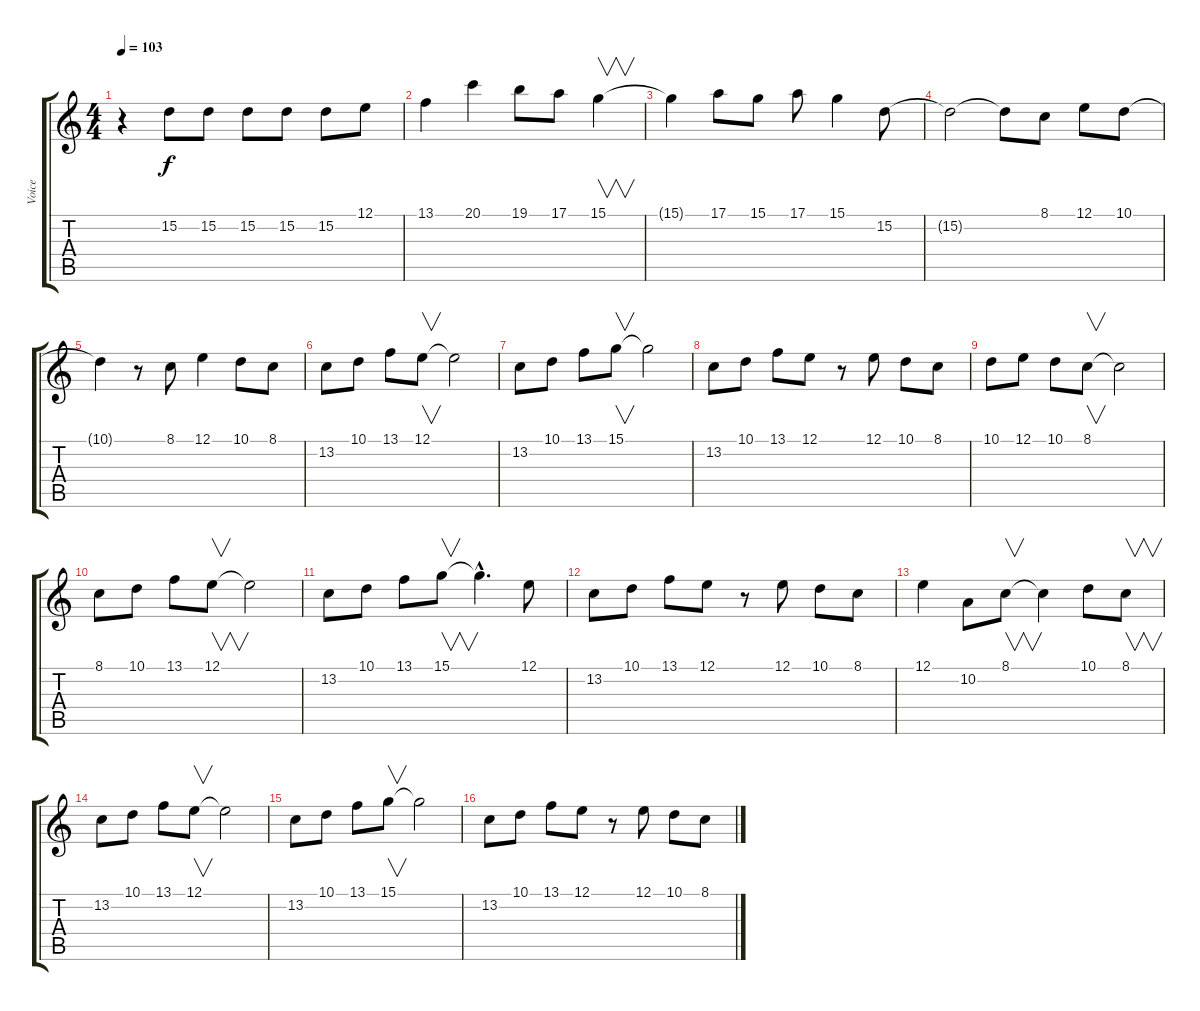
\track ("Voice" "Voice") {instrument synthvoice}
\staff {score tabs}
\tuning (E4 B3 G3 D3 A2 E2) {hide}
\ts (4 4)
\tempo 103
\clef g2
\ks c
r.4{dy f} 15.2.8 15.2.8 15.2.8 15.2.8 15.2.8 12.1.8 |
13.1.4 20.1.4 19.1.8 17.1.8 15.1.4{v} |
15.1{t}.4 17.1.8 15.1.8 17.1.8 15.1.4 15.2.8 |
15.2{t}.2 15.2{t}.8 8.1.8 12.1.8 10.1.8 |
10.1{t}.4 r.8 8.1.8 12.1.4 10.1.8 8.1.8 |
13.2.8 10.1.8 13.1.8 12.1.8{v} 12.1{t}.2 |
13.2.8 10.1.8 13.1.8 15.1.8{v} 15.1{t}.2 |
13.2.8 10.1.8 13.1.8 12.1.8 r.8 12.1.8 10.1.8 8.1.8 |
10.1.8 12.1.8 10.1.8 8.1.8{v} 8.1{t}.2 |
8.1.8 10.1.8 13.1.8 12.1.8{v} 12.1{t}.2 |
13.2.8 10.1.8 13.1.8 15.1.8{v} 15.1{hac t}.4{d} 12.1.8 |
13.2.8 10.1.8 13.1.8 12.1.8 r.8 12.1.8 10.1.8 8.1.8 |
12.1.4 10.2.8 8.1.8{v} 8.1{t}.4 10.1.8 8.1.8{v} |
13.2.8 10.1.8 13.1.8 12.1.8{v} 12.1{t}.2 |
13.2.8 10.1.8 13.1.8 15.1.8{v} 15.1{t}.2 |
13.2.8 10.1.8 13.1.8 12.1.8 r.8 12.1.8 10.1.8 8.1.8
